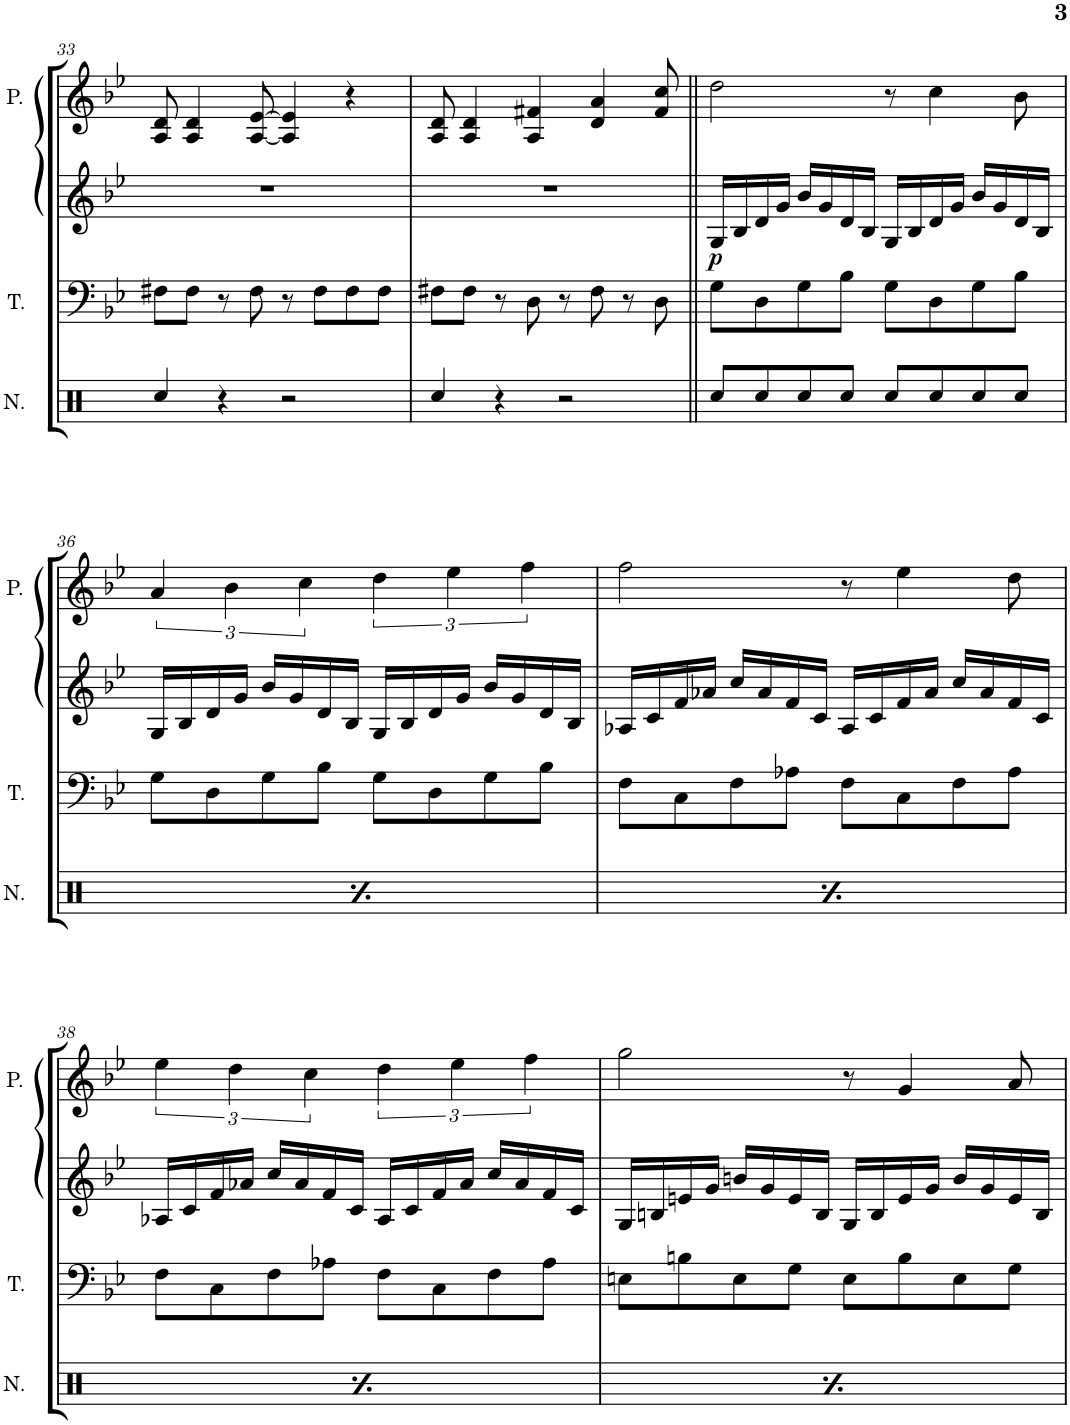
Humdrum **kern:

**kern	**kern	**kern	**dynam	**kern
*part4	*part3	*part2	*part2	*part1
*staff4	*staff3	*staff2	*staff2	*staff1
*I"Noise	*I"Triangle	*I"Square Synthesizer	*	*I"Pulse
*I'N.	*I'T.	*	*	*I'P.
!!LO:PB:g=z
*clefX	*clefF4	*clefG2	*	*clefG2
*k[]	*k[b-e-]	*k[b-e-]	*	*k[b-e-]
*M4/4	*M4/4	*M4/4	*	*M4/4
*met(c)	*met(c)	*met(c)	*	*met(c)
=33	=33	=33	=33	=33
4Rcc/	8F#X\L	1r	.	8A/ 8d/
.	8F#\J	.	.	4A/ 4d/
4r	8r	.	.	.
.	8F#\	.	.	[8A/ [8e-/
2r	8r	.	.	4A/] 4e-/]
.	8F#\L	.	.	.
.	8F#\	.	.	4r
.	8F#\J	.	.	.
=34	=34	=34	=34	=34
4Rcc/	8F#X\L	1r	.	8A/ 8d/
.	8F#\J	.	.	4A/ 4d/
4r	8r	.	.	.
.	8D\	.	.	4A/ 4f#X/
2r	8r	.	.	.
.	8F#\	.	.	4d/ 4a/
.	8r	.	.	.
.	8D\	.	.	8f#/ 8cc/
=35||	=35||	=35||	=35||	=35||
!	!	!	!LO:DY:b	!
8Rcc/L	8G\L	16G/LL	p	2dd\
.	.	16B-/	.	.
8Rcc/	8D\	16d/	.	.
.	.	16g/JJ	.	.
8Rcc/	8G\	16b-/LL	.	.
.	.	16g/	.	.
8Rcc/J	8B-\J	16d/	.	.
.	.	16B-/JJ	.	.
8Rcc/L	8G\L	16G/LL	.	8r
.	.	16B-/	.	.
8Rcc/	8D\	16d/	.	4cc\
.	.	16g/JJ	.	.
8Rcc/	8G\	16b-/LL	.	.
.	.	16g/	.	.
8Rcc/J	8B-\J	16d/	.	8b-\
.	.	16B-/JJ	.	.
!!LO:LB:g=z
=36	=36	=36	=36	=36
8Rcc/L	8G\L	16G/LL	.	6a/
.	.	16B-/	.	.
8Rcc/	8D\	16d/	.	.
.	.	.	.	6b-\
.	.	16g/JJ	.	.
8Rcc/	8G\	16b-/LL	.	.
.	.	16g/	.	.
.	.	.	.	6cc\
8Rcc/J	8B-\J	16d/	.	.
.	.	16B-/JJ	.	.
8Rcc/L	8G\L	16G/LL	.	6dd\
.	.	16B-/	.	.
8Rcc/	8D\	16d/	.	.
.	.	.	.	6ee-\
.	.	16g/JJ	.	.
8Rcc/	8G\	16b-/LL	.	.
.	.	16g/	.	.
.	.	.	.	6ff\
8Rcc/J	8B-\J	16d/	.	.
.	.	16B-/JJ	.	.
=37	=37	=37	=37	=37
8Rcc/L	8F\L	16A-X/LL	.	2ff\
.	.	16c/	.	.
8Rcc/	8C\	16f/	.	.
.	.	16a-X/JJ	.	.
8Rcc/	8F\	16cc/LL	.	.
.	.	16a-/	.	.
8Rcc/J	8A-X\J	16f/	.	.
.	.	16c/JJ	.	.
8Rcc/L	8F\L	16A-/LL	.	8r
.	.	16c/	.	.
8Rcc/	8C\	16f/	.	4ee-\
.	.	16a-/JJ	.	.
8Rcc/	8F\	16cc/LL	.	.
.	.	16a-/	.	.
8Rcc/J	8A-\J	16f/	.	8dd\
.	.	16c/JJ	.	.
!!LO:LB:g=z
=38	=38	=38	=38	=38
8Rcc/L	8F\L	16A-X/LL	.	6ee-\
.	.	16c/	.	.
8Rcc/	8C\	16f/	.	.
.	.	.	.	6dd\
.	.	16a-X/JJ	.	.
8Rcc/	8F\	16cc/LL	.	.
.	.	16a-/	.	.
.	.	.	.	6cc\
8Rcc/J	8A-X\J	16f/	.	.
.	.	16c/JJ	.	.
8Rcc/L	8F\L	16A-/LL	.	6dd\
.	.	16c/	.	.
8Rcc/	8C\	16f/	.	.
.	.	.	.	6ee-\
.	.	16a-/JJ	.	.
8Rcc/	8F\	16cc/LL	.	.
.	.	16a-/	.	.
.	.	.	.	6ff\
8Rcc/J	8A-\J	16f/	.	.
.	.	16c/JJ	.	.
=39	=39	=39	=39	=39
8Rcc/L	8En\L	16G/LL	.	2gg\
.	.	16Bn/	.	.
8Rcc/	8Bn\	16en/	.	.
.	.	16g/JJ	.	.
8Rcc/	8E\	16bn/LL	.	.
.	.	16g/	.	.
8Rcc/J	8G\J	16e/	.	.
.	.	16B/JJ	.	.
8Rcc/L	8E\L	16G/LL	.	8r
.	.	16B/	.	.
8Rcc/	8B\	16e/	.	4g/
.	.	16g/JJ	.	.
8Rcc/	8E\	16b/LL	.	.
.	.	16g/	.	.
8Rcc/J	8G\J	16e/	.	8a/
.	.	16B/JJ	.	.
=	=	=	=	=
*-	*-	*-	*-	*-
